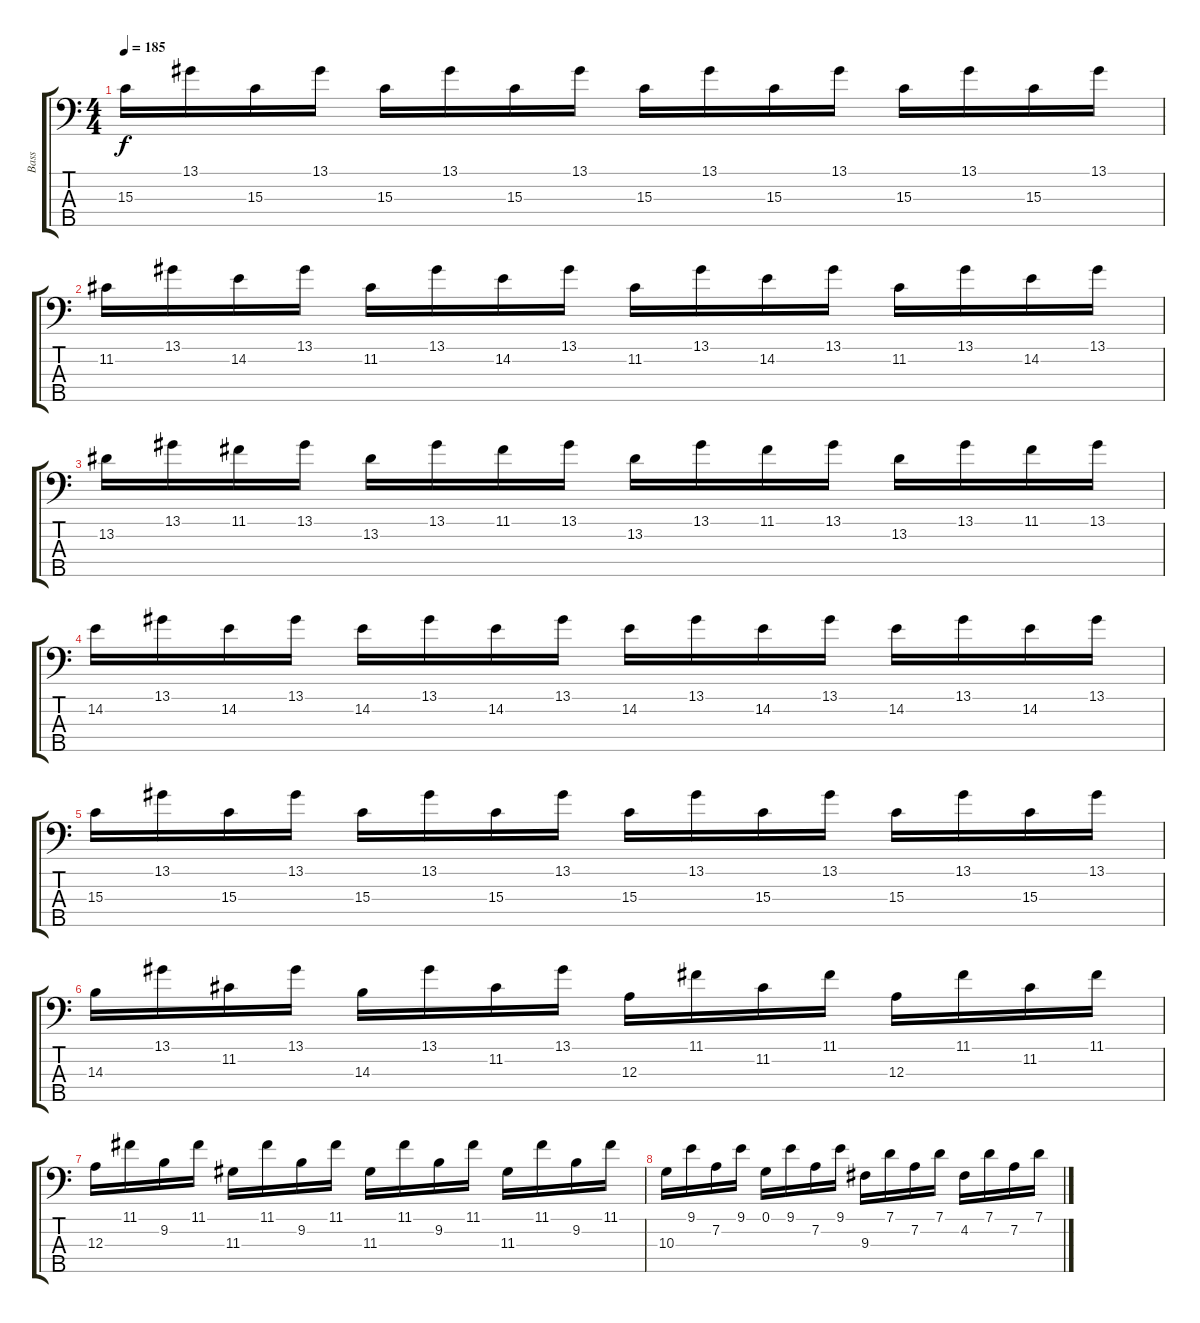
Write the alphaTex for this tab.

\track ("Bass" "Bass") {instrument overdrivenguitar}
\staff {score tabs}
\tuning (G2 D2 A1 E1 B0) {hide}
\ts (4 4)
\tempo 185
\clef f4
\ks c
15.3.16{dy f} 13.1.16 15.3.16 13.1.16 15.3.16 13.1.16 15.3.16 13.1.16 15.3.16 13.1.16 15.3.16 13.1.16 15.3.16 13.1.16 15.3.16 13.1.16 |
11.2.16 13.1.16 14.2.16 13.1.16 11.2.16 13.1.16 14.2.16 13.1.16 11.2.16 13.1.16 14.2.16 13.1.16 11.2.16 13.1.16 14.2.16 13.1.16 |
13.2.16 13.1.16 11.1.16 13.1.16 13.2.16 13.1.16 11.1.16 13.1.16 13.2.16 13.1.16 11.1.16 13.1.16 13.2.16 13.1.16 11.1.16 13.1.16 |
14.2.16 13.1.16 14.2.16 13.1.16 14.2.16 13.1.16 14.2.16 13.1.16 14.2.16 13.1.16 14.2.16 13.1.16 14.2.16 13.1.16 14.2.16 13.1.16 |
15.3.16 13.1.16 15.3.16 13.1.16 15.3.16 13.1.16 15.3.16 13.1.16 15.3.16 13.1.16 15.3.16 13.1.16 15.3.16 13.1.16 15.3.16 13.1.16 |
14.3.16 13.1.16 11.2.16 13.1.16 14.3.16 13.1.16 11.2.16 13.1.16 12.3.16 11.1.16 11.2.16 11.1.16 12.3.16 11.1.16 11.2.16 11.1.16 |
12.3.16 11.1.16 9.2.16 11.1.16 11.3.16 11.1.16 9.2.16 11.1.16 11.3.16 11.1.16 9.2.16 11.1.16 11.3.16 11.1.16 9.2.16 11.1.16 |
10.3.16 9.1.16 7.2.16 9.1.16 0.1.16 9.1.16 7.2.16 9.1.16 9.3.16 7.1.16 7.2.16 7.1.16 4.2.16 7.1.16 7.2.16 7.1.16
